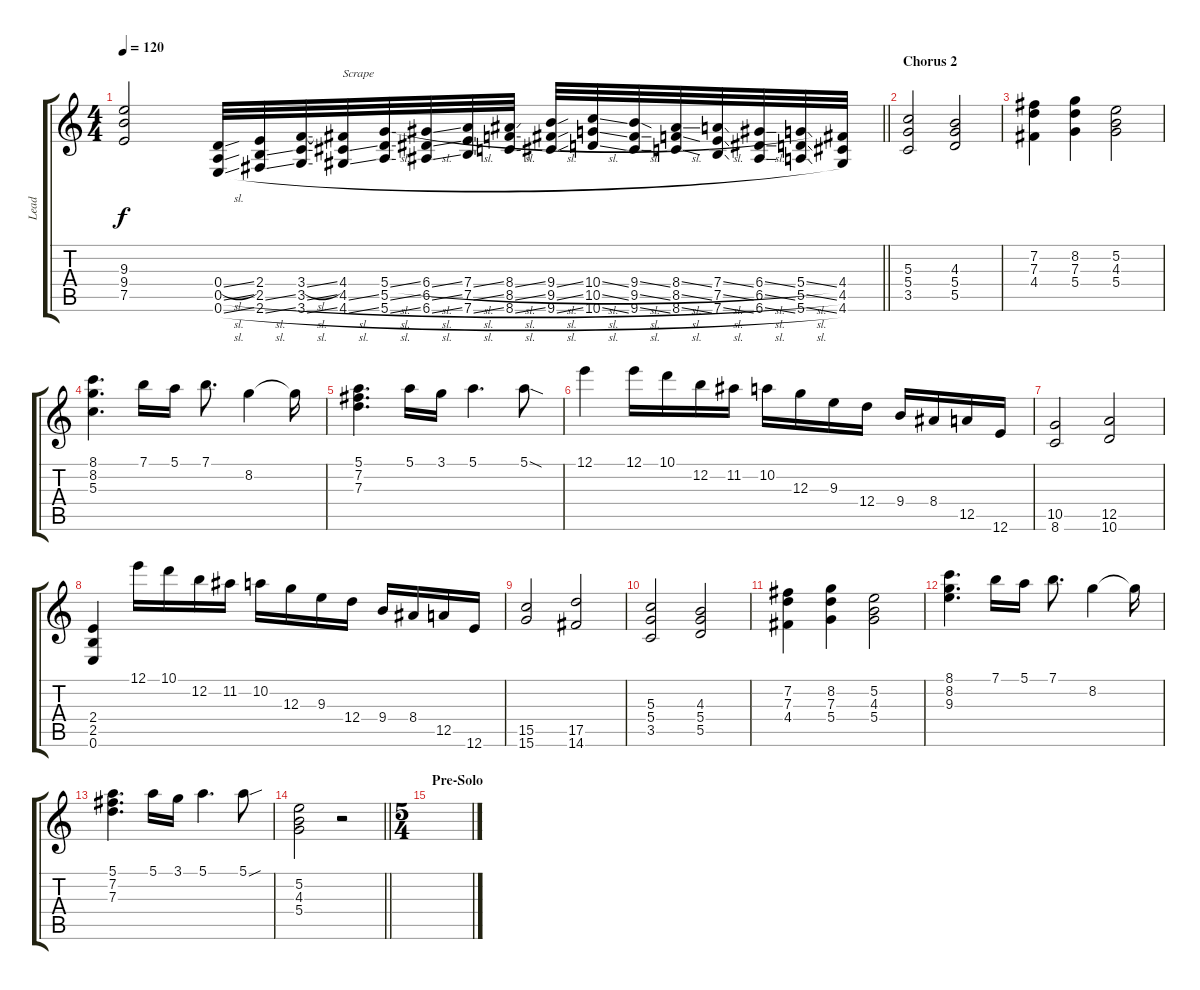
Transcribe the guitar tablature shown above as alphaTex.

\track ("Lead" "Lead") {instrument distortionguitar}
\staff {score tabs}
\tuning (E4 B3 G3 D3 A2 E2) {hide}
\ts (4 4)
\tempo 120
\clef g2
\barLineRight lightlight
\ks c
(9.3 9.4 7.5).2{dy f} (0.4{sl} 0.5{sl} 0.6{sl}).32 (2.4 2.5{sl} 2.6{sl}).32 (3.4{sl} 3.5{sl} 3.6{sl}).32 (4.4 4.5{sl} 4.6{sl}).32{txt "Scrape"} (5.4{sl} 5.5{sl} 5.6{sl}).32 (6.4{sl} 6.5{sl} 6.6{sl}).32 (7.4{sl} 7.5{sl} 7.6{sl}).32 (8.4{sl} 8.5{sl} 8.6{sl}).32 (9.4{sl} 9.5{sl} 9.6{sl}).32 (10.4{sl} 10.5{sl} 10.6{sl}).32 (9.4{sl} 9.5{sl} 9.6{sl}).32 (8.4{sl} 8.5{sl} 8.6{sl}).32 (7.4{sl} 7.5{sl} 7.6{sl}).32 (6.4{sl} 6.5{sl} 6.6{sl}).32 (5.4{sl} 5.5{sl} 5.6{sl}).32 (4.4 4.5 4.6).32 |
\section ("" "Chorus 2")
(5.3 5.4 3.5).2 (4.3 5.4 5.5).2 |
(7.2 7.3 4.4).4 (8.2 7.3 5.4).4 (5.2 4.3 5.4).2 |
(8.1 8.2 5.3).4{d} 7.1.16 5.1.16 7.1.8{d} 8.2.4 8.2{t}.16 |
(5.1 7.2 7.3).4{d} 5.1.16 3.1.16 5.1.4{d} 5.1{sod}.8 |
12.1.4 12.1.16 10.1.16 12.2.16 11.2.16 10.2.16 12.3.16 9.3.16 12.4.16 9.4.16 8.4.16 12.5.16 12.6.16 |
(10.5 8.6).2 (12.5 10.6).2 |
(2.4 2.5 0.6).4 12.1.16 10.1.16 12.2.16 11.2.16 10.2.16 12.3.16 9.3.16 12.4.16 9.4.16 8.4.16 12.5.16 12.6.16 |
(15.5 15.6).2 (17.5 14.6).2 |
(5.3 5.4 3.5).2 (4.3 5.4 5.5).2 |
(7.2 7.3 4.4).4 (8.2 7.3 5.4).4 (5.2 4.3 5.4).2 |
(8.1 8.2 9.3).4{d} 7.1.16 5.1.16 7.1.8{d} 8.2.4 8.2{t}.16 |
(5.1 7.2 7.3).4{d} 5.1.16 3.1.16 5.1.4{d} 5.1{sou}.8 |
\barLineRight lightlight
(5.2 4.3 5.4).2 r.2 |
\ts (5 4)
\section ("" "Pre-Solo")
